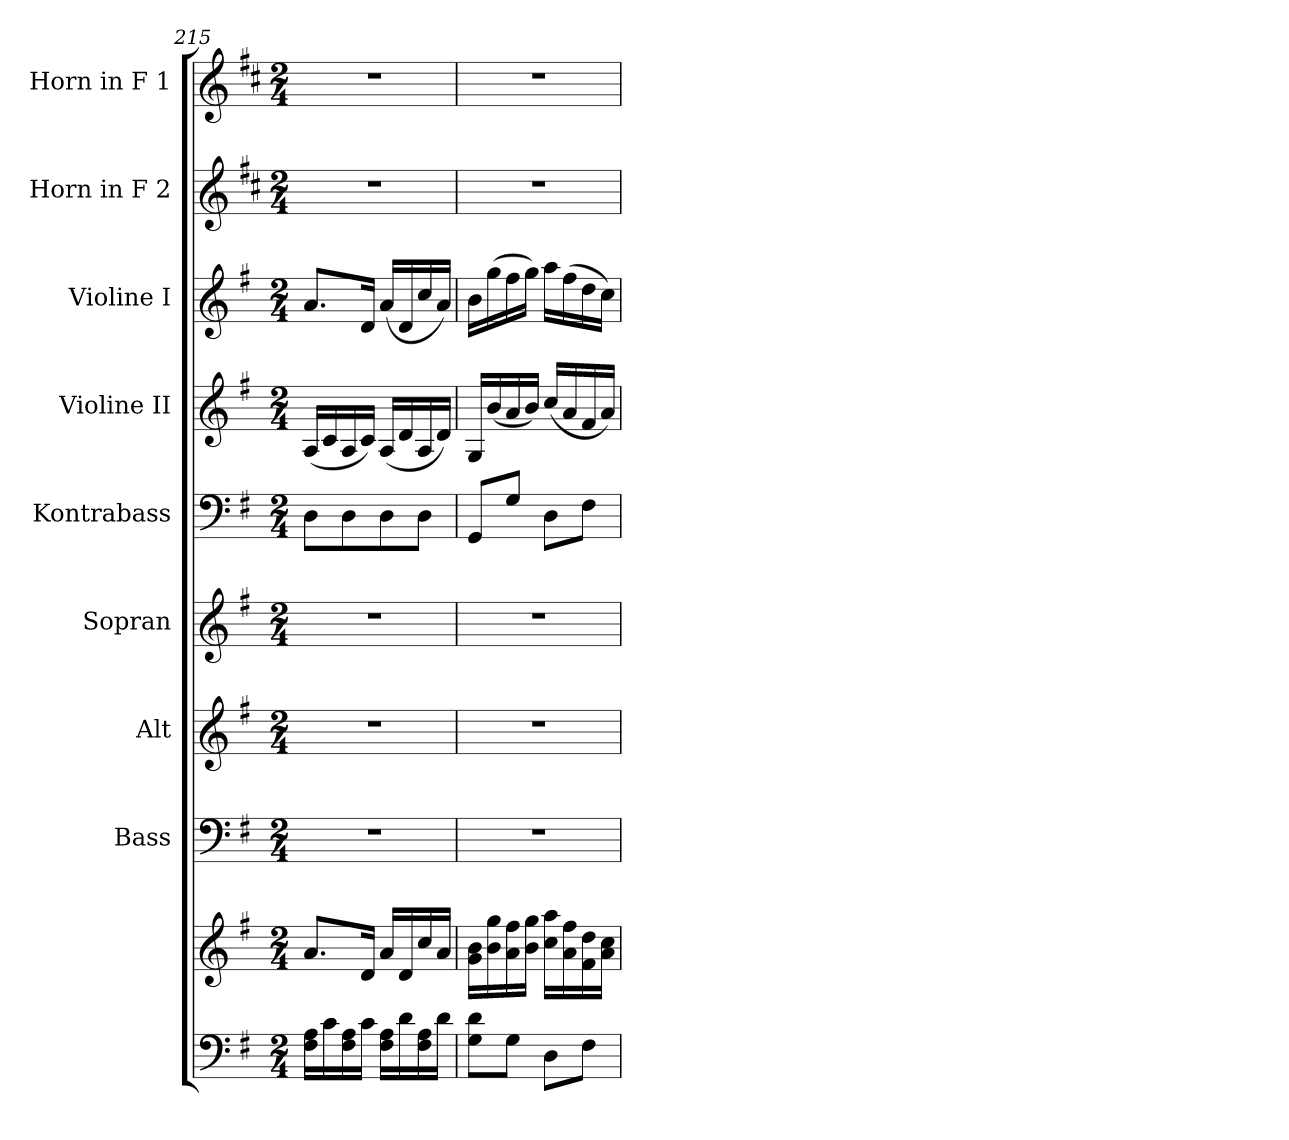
**kern	**kern	**kern	**kern	**kern	**kern	**kern	**kern	**kern	**kern
*part9	*part9	*part8	*part7	*part6	*part5	*part4	*part3	*part2	*part1
*staff10	*staff9	*staff8	*staff7	*staff6	*staff5	*staff4	*staff3	*staff2	*staff1
*	*	*I"Bass	*I"Alt	*I"Sopran	*I"Kontrabass	*I"Violine II	*I"Violine I	*I"Horn in F 2	*I"Horn in F 1
*	*	*I'B.	*I'A.	*I'S.	*I'Kb.	*I'Vl. II	*I'Vl. I	*I'Hrn. 2	*I'Hrn. 1
*clefF4	*clefG2	*clefF4	*clefG2	*clefG2	*clefF4	*clefG2	*clefG2	*clefG2	*clefG2
*	*	*	*	*	*ITrd7c12	*	*	*ITrd4c7	*ITrd4c7
*k[f#]	*k[f#]	*k[f#]	*k[f#]	*k[f#]	*k[f#]	*k[f#]	*k[f#]	*k[f#]	*k[f#]
*G:	*G:	*G:	*G:	*G:	*G:	*G:	*G:	*G:	*G:
*M2/4	*M2/4	*M2/4	*M2/4	*M2/4	*M2/4	*M2/4	*M2/4	*M2/4	*M2/4
=215	=215	=215	=215	=215	=215	=215	=215	=215	=215
16F#\ 16A\LL	8.a/L	2r	2r	2r	8DD\L	(<16A/LL	8.a/L	2r	2r
16c\	.	.	.	.	.	16c/	.	.	.
16F#\ 16A\	.	.	.	.	8DD\	16A/	.	.	.
16c\JJ	16d/Jk	.	.	.	.	16c/JJ)	16d/Jk	.	.
16F#\ 16A\LL	16a/LL	.	.	.	8DD\	(<16A/LL	(<16a/LL	.	.
16d\	16d/	.	.	.	.	16d/	16d/	.	.
16F#\ 16A\	16cc/	.	.	.	8DD\J	16A/	16cc/	.	.
16d\JJ	16a/JJ	.	.	.	.	16d/JJ)	16a/JJ)	.	.
=216	=216	=216	=216	=216	=216	=216	=216	=216	=216
8G\ 8d\L	16g\ 16b\LL	2r	2r	2r	8GGG/L	16G/LL	16b\LL	2r	2r
.	16b\ 16gg\	.	.	.	.	(<16b/	(>16gg\	.	.
8G\J	16a\ 16ff#\	.	.	.	8GG/J	16a/	16ff#\	.	.
.	16b\ 16gg\JJ	.	.	.	.	16b/JJ)	16gg\JJ)	.	.
8D\L	16cc\ 16aa\LL	.	.	.	8DD\L	(<16cc/LL	16aa\LL	.	.
.	16a\ 16ff#\	.	.	.	.	16a/	(>16ff#\	.	.
8F#\J	16f#\ 16dd\	.	.	.	8FF#\J	16f#/	16dd\	.	.
.	16a\ 16cc\JJ	.	.	.	.	16a/JJ)	16cc\JJ)	.	.
=	=	=	=	=	=	=	=	=	=
*-	*-	*-	*-	*-	*-	*-	*-	*-	*-
